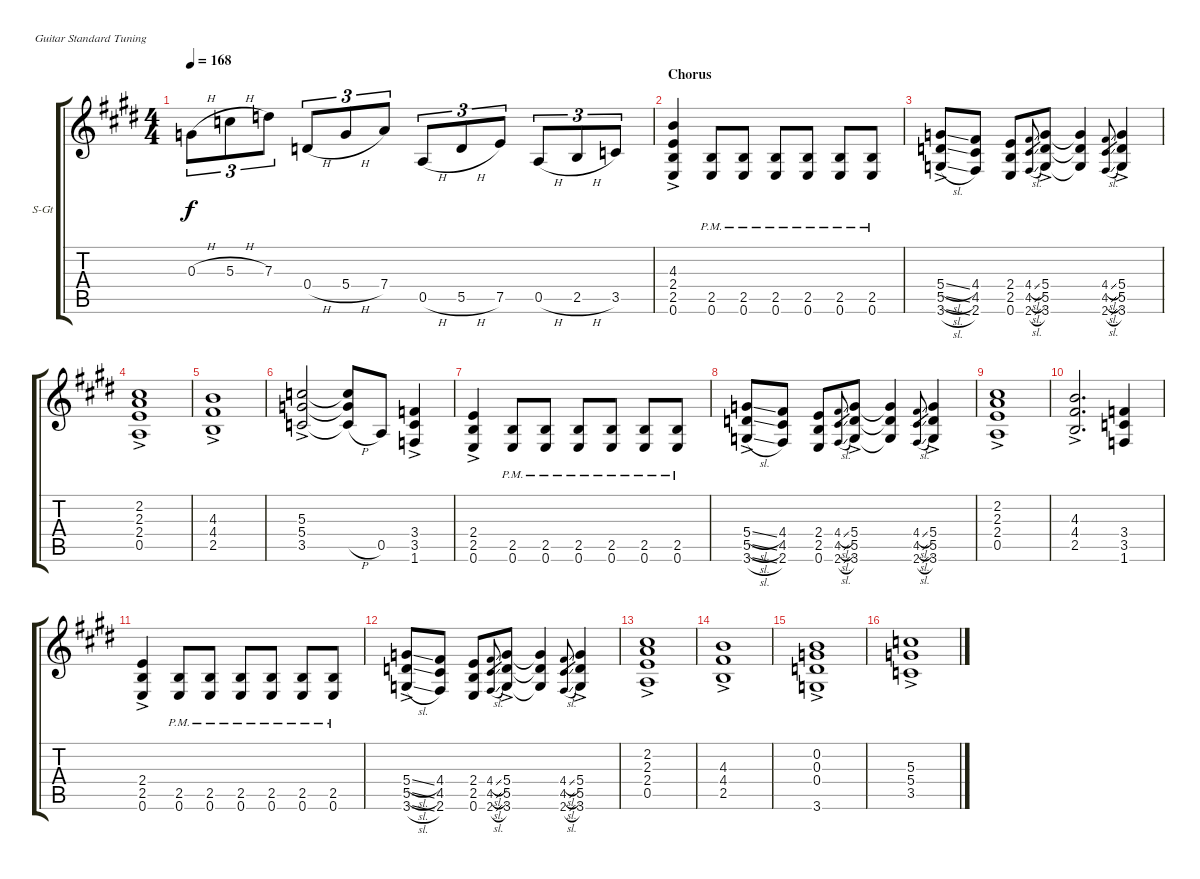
\bracketExtendMode groupsimilarinstruments
\firstSystemTrackNameOrientation horizontal
\otherSystemsTrackNameOrientation horizontal
\track ("Guitar II" "S-Gt") {instrument acousticguitarsteel}
\staff {score tabs}
\tuning (E4 B3 G3 D3 A2 E2)
\ts (4 4)
\tempo 168
\clef g2
\scale
1.07818
\ks e
0.3{h}.8{tu (3 2) dy f} 5.3{h}.8{tu (3 2)} 7.3.8{tu (3 2)} 0.4{h}.8{tu (3 2)} 5.4{h}.8{tu (3 2)} 7.4.8{tu (3 2)} 0.5{h}.8{tu (3 2)} 5.5{h}.8{tu (3 2)} 7.5.8{tu (3 2)} 0.5{h}.8{tu (3 2)} 2.5{h}.8{tu (3 2)} 3.5.8{tu (3 2)} |
\section ("" "Chorus")
\scale
0.921816 (2.4 2.5 0.6 4.3{ac}).4 (2.5{pm} 0.6{pm}).8 (2.5{pm} 0.6{pm}).8 (2.5{pm} 0.6{pm}).8 (2.5{pm} 0.6{pm}).8 (2.5{pm} 0.6{pm}).8 (2.5{pm} 0.6{pm}).8 |
\scale
1.07818 (5.4{sl} 5.5{sl} 3.6{sl ac}).8 (4.4 4.5 2.6).8 (2.5 0.6 2.4).8 (4.4{sl} 4.5{sl} 2.6{sl}).8{gr} (5.4 5.5 3.6{ac}).8 (5.4{t} 5.5{t} 3.6{t}).4 (4.4{sl} 4.5{sl} 2.6{sl}).8{gr} (5.4 5.5 3.6{ac}).4 |
\scale
0.921816 (2.3 2.4 0.5 2.2{ac}).1 |
\scale
1.07818 (4.3 4.4 2.5{ac}).1 |
\scale
0.921816 (5.3 5.4 3.5{ac}).2 (5.3{t} 5.4{t} 3.5{h t}).8 0.5.8 (1.6{ac} 3.5 3.4).4 |
\scale
1.07818 (2.4 2.5 0.6{ac}).4 (2.5{pm} 0.6{pm}).8 (2.5{pm} 0.6{pm}).8 (2.5{pm} 0.6{pm}).8 (2.5{pm} 0.6{pm}).8 (2.5{pm} 0.6{pm}).8 (2.5{pm} 0.6{pm}).8 |
\scale
0.921816 (5.4{sl} 5.5{sl} 3.6{sl ac}).8 (4.4 4.5 2.6).8 (2.5 0.6 2.4).8 (4.4{sl} 4.5{sl} 2.6{sl}).8{gr} (5.4 5.5 3.6{ac}).8 (5.4{t} 5.5{t} 3.6{t}).4 (4.4{sl} 4.5{sl} 2.6{sl}).8{gr} (5.4 5.5 3.6{ac}).4 |
\scale
1.07818 (2.3 2.4 0.5 2.2{ac}).1 |
\scale
0.921816 (4.3 4.4 2.5{ac}).2{d} (3.4 3.5 1.6).4 |
\scale
1.07818 (2.4 2.5 0.6{ac}).4 (2.5{pm} 0.6{pm}).8 (2.5{pm} 0.6{pm}).8 (2.5{pm} 0.6{pm}).8 (2.5{pm} 0.6{pm}).8 (2.5{pm} 0.6{pm}).8 (2.5{pm} 0.6{pm}).8 |
\scale
0.921816 (5.4{sl} 5.5{sl} 3.6{sl ac}).8 (4.4 4.5 2.6).8 (2.5 0.6 2.4).8 (4.4{sl} 4.5{sl} 2.6{sl}).8{gr} (5.4 5.5 3.6{ac}).8 (5.4{t} 5.5{t} 3.6{t}).4 (4.4{sl} 4.5{sl} 2.6{sl}).8{gr} (5.4 5.5 3.6{ac}).4 |
\scale
1.07818 (2.3 2.4 0.5 2.2{ac}).1 |
\scale
0.921816 (4.3 4.4 2.5{ac}).1 |
\scale
1.07818 (3.6{ac} 0.4 0.3 0.2).1 |
\scale
0.921816 (5.3 5.4 3.5{ac}).1
